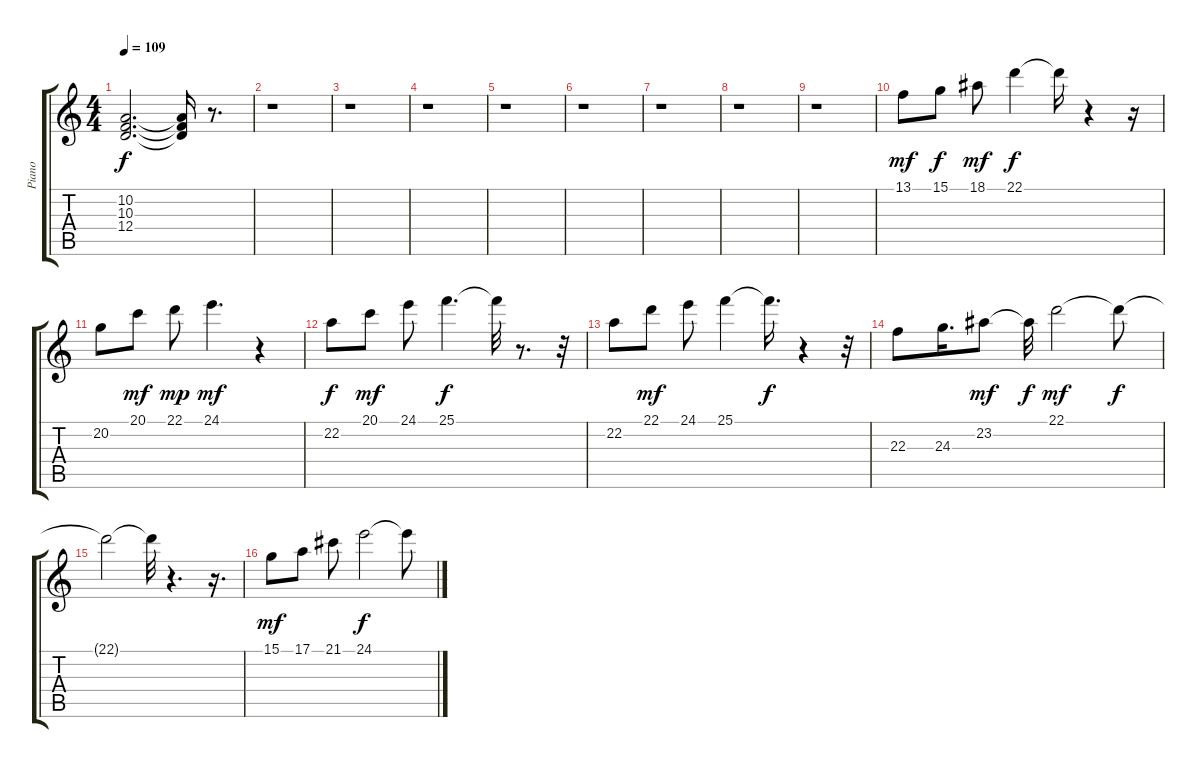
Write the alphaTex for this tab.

\track ("Piano" "Piano") {instrument electricpiano1}
\staff {score tabs}
\tuning (E4 B3 G3 D3 A2 E2) {hide}
\ts (4 4)
\tempo 109
\clef g2
\ks c
(10.2{t} 10.3{t} 12.4{t}).2{d dy f} (10.2{t} 10.3{t} 12.4{t}).16 r.8{d} |
r.1 |
r.1 |
r.1 |
r.1 |
r.1 |
r.1 |
r.1 |
r.1 |
13.1.8{dy mf} 15.1.8{dy f} 18.1.8{dy mf} 22.1.4{dy f} 22.1{t}.16 r.4 r.16 |
20.2.8 20.1.8{dy mf} 22.1.8{dy mp} 24.1.4{d dy mf} r.4 |
22.2.8{dy f} 20.1.8{dy mf} 24.1.8 25.1.4{d dy f} 25.1{t}.32 r.8{d} r.32 |
22.2.8 22.1.8{dy mf} 24.1.8 25.1.4 25.1{t}.16{d dy f} r.4 r.32 |
22.3.8 24.3.16{d} 23.2.8{dy mf} 23.2{t}.32{dy f} 22.1.2{dy mf} 22.1{t}.8{dy f} |
22.1{t}.2 22.1{t}.32 r.4{d} r.16{d} |
15.1.8{dy mf} 17.1.8 21.1.8 24.1.2{dy f} 24.1{t}.8
